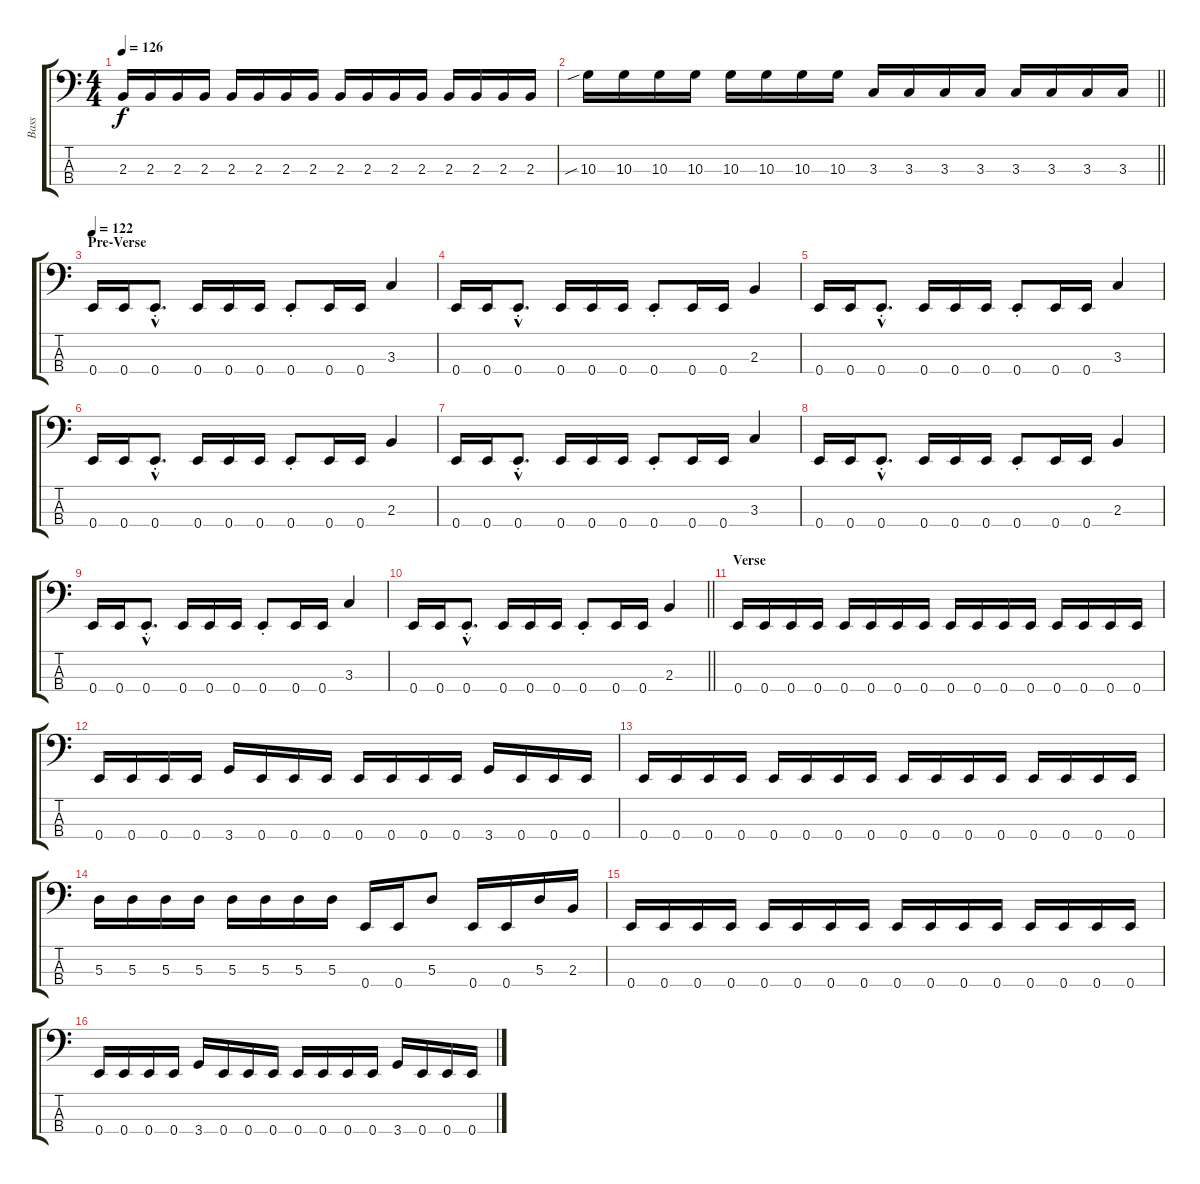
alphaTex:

\track ("Bass" "Bass") {instrument electricbasspick}
\staff {score tabs}
\tuning (G2 D2 A1 E1) {hide}
\ts (4 4)
\tempo 126
\clef f4
\ks c
2.3.16{dy f} 2.3.16 2.3.16 2.3.16 2.3.16 2.3.16 2.3.16 2.3.16 2.3.16 2.3.16 2.3.16 2.3.16 2.3.16 2.3.16 2.3.16 2.3.16 |
\barLineRight lightlight
10.3{sib}.16 10.3.16 10.3.16 10.3.16 10.3.16 10.3.16 10.3.16 10.3.16 3.3.16 3.3.16 3.3.16 3.3.16 3.3.16 3.3.16 3.3.16 3.3.16 |
\section ("" "Pre-Verse")
\tempo 122
0.4.16 0.4.16 0.4{hac st}.8{d} 0.4.16 0.4.16 0.4.16 0.4{st}.8 0.4.16 0.4.16 3.3.4 |
0.4.16 0.4.16 0.4{hac st}.8{d} 0.4.16 0.4.16 0.4.16 0.4{st}.8 0.4.16 0.4.16 2.3.4 |
0.4.16 0.4.16 0.4{hac st}.8{d} 0.4.16 0.4.16 0.4.16 0.4{st}.8 0.4.16 0.4.16 3.3.4 |
0.4.16 0.4.16 0.4{hac st}.8{d} 0.4.16 0.4.16 0.4.16 0.4{st}.8 0.4.16 0.4.16 2.3.4 |
0.4.16 0.4.16 0.4{hac st}.8{d} 0.4.16 0.4.16 0.4.16 0.4{st}.8 0.4.16 0.4.16 3.3.4 |
0.4.16 0.4.16 0.4{hac st}.8{d} 0.4.16 0.4.16 0.4.16 0.4{st}.8 0.4.16 0.4.16 2.3.4 |
0.4.16 0.4.16 0.4{hac st}.8{d} 0.4.16 0.4.16 0.4.16 0.4{st}.8 0.4.16 0.4.16 3.3.4 |
\barLineRight lightlight
0.4.16 0.4.16 0.4{hac st}.8{d} 0.4.16 0.4.16 0.4.16 0.4{st}.8 0.4.16 0.4.16 2.3.4 |
\section ("" "Verse")
0.4.16 0.4.16 0.4.16 0.4.16 0.4.16 0.4.16 0.4.16 0.4.16 0.4.16 0.4.16 0.4.16 0.4.16 0.4.16 0.4.16 0.4.16 0.4.16 |
0.4.16 0.4.16 0.4.16 0.4.16 3.4.16 0.4.16 0.4.16 0.4.16 0.4.16 0.4.16 0.4.16 0.4.16 3.4.16 0.4.16 0.4.16 0.4.16 |
0.4.16 0.4.16 0.4.16 0.4.16 0.4.16 0.4.16 0.4.16 0.4.16 0.4.16 0.4.16 0.4.16 0.4.16 0.4.16 0.4.16 0.4.16 0.4.16 |
5.3.16 5.3.16 5.3.16 5.3.16 5.3.16 5.3.16 5.3.16 5.3.16 0.4.16 0.4.16 5.3.8 0.4.16 0.4.16 5.3.16 2.3.16 |
0.4.16 0.4.16 0.4.16 0.4.16 0.4.16 0.4.16 0.4.16 0.4.16 0.4.16 0.4.16 0.4.16 0.4.16 0.4.16 0.4.16 0.4.16 0.4.16 |
0.4.16 0.4.16 0.4.16 0.4.16 3.4.16 0.4.16 0.4.16 0.4.16 0.4.16 0.4.16 0.4.16 0.4.16 3.4.16 0.4.16 0.4.16 0.4.16
